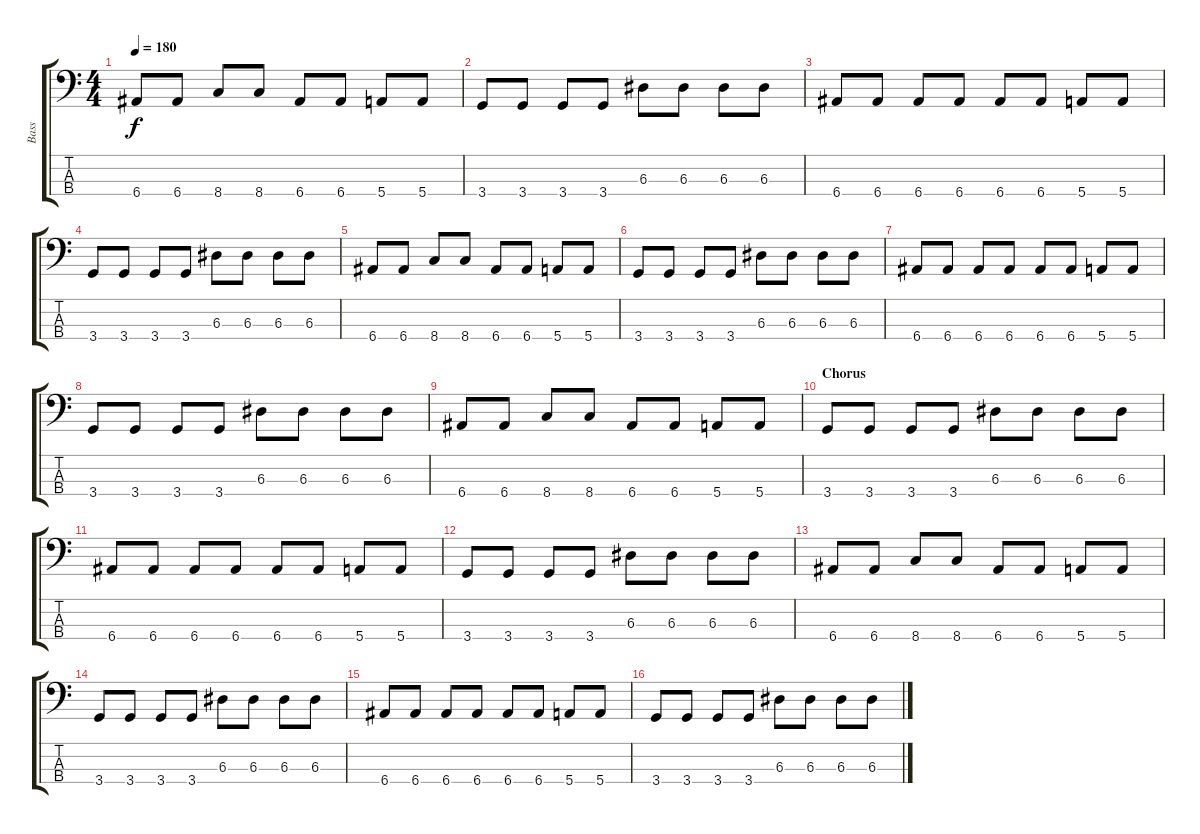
\track ("Bass" "Bass") {instrument electricbasspick}
\staff {score tabs}
\tuning (G2 D2 A1 E1) {hide}
\ts (4 4)
\tempo 180
\clef f4
\ks c
6.4.8{dy f} 6.4.8 8.4.8 8.4.8 6.4.8 6.4.8 5.4.8 5.4.8 |
3.4.8 3.4.8 3.4.8 3.4.8 6.3.8 6.3.8 6.3.8 6.3.8 |
6.4.8 6.4.8 6.4.8 6.4.8 6.4.8 6.4.8 5.4.8 5.4.8 |
3.4.8 3.4.8 3.4.8 3.4.8 6.3.8 6.3.8 6.3.8 6.3.8 |
6.4.8 6.4.8 8.4.8 8.4.8 6.4.8 6.4.8 5.4.8 5.4.8 |
3.4.8 3.4.8 3.4.8 3.4.8 6.3.8 6.3.8 6.3.8 6.3.8 |
6.4.8 6.4.8 6.4.8 6.4.8 6.4.8 6.4.8 5.4.8 5.4.8 |
3.4.8 3.4.8 3.4.8 3.4.8 6.3.8 6.3.8 6.3.8 6.3.8 |
6.4.8 6.4.8 8.4.8 8.4.8 6.4.8 6.4.8 5.4.8 5.4.8 |
\section ("" "Chorus")
3.4.8 3.4.8 3.4.8 3.4.8 6.3.8 6.3.8 6.3.8 6.3.8 |
6.4.8 6.4.8 6.4.8 6.4.8 6.4.8 6.4.8 5.4.8 5.4.8 |
3.4.8 3.4.8 3.4.8 3.4.8 6.3.8 6.3.8 6.3.8 6.3.8 |
6.4.8 6.4.8 8.4.8 8.4.8 6.4.8 6.4.8 5.4.8 5.4.8 |
3.4.8 3.4.8 3.4.8 3.4.8 6.3.8 6.3.8 6.3.8 6.3.8 |
6.4.8 6.4.8 6.4.8 6.4.8 6.4.8 6.4.8 5.4.8 5.4.8 |
3.4.8 3.4.8 3.4.8 3.4.8 6.3.8 6.3.8 6.3.8 6.3.8
